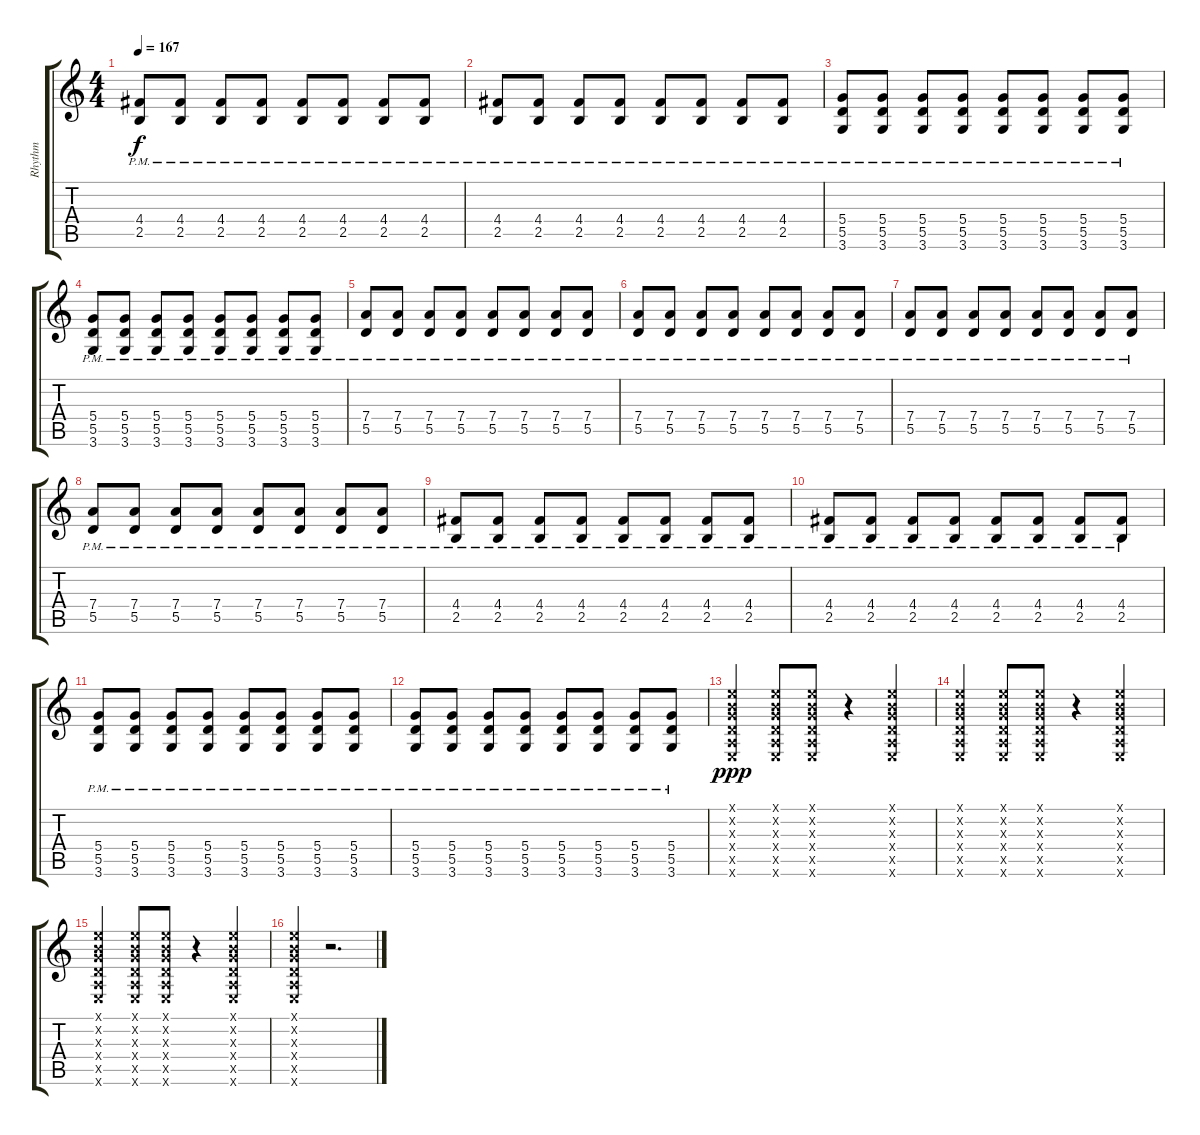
\track ("Rhythm" "Rhythm") {instrument distortionguitar}
\staff {score tabs}
\tuning (E4 B3 G3 D3 A2 E2) {hide}
\ts (4 4)
\tempo 167
\clef g2
\ks c
(4.4{pm} 2.5{pm}).8{dy f} (4.4{pm} 2.5{pm}).8 (4.4{pm} 2.5{pm}).8 (4.4{pm} 2.5{pm}).8 (4.4{pm} 2.5{pm}).8 (4.4{pm} 2.5{pm}).8 (4.4{pm} 2.5{pm}).8 (4.4{pm} 2.5{pm}).8 |
(4.4{pm} 2.5{pm}).8 (4.4{pm} 2.5{pm}).8 (4.4{pm} 2.5{pm}).8 (4.4{pm} 2.5{pm}).8 (4.4{pm} 2.5{pm}).8 (4.4{pm} 2.5{pm}).8 (4.4{pm} 2.5{pm}).8 (4.4{pm} 2.5{pm}).8 |
(5.4{pm} 5.5{pm} 3.6{pm}).8 (5.4{pm} 5.5{pm} 3.6{pm}).8 (5.4{pm} 5.5{pm} 3.6{pm}).8 (5.4{pm} 5.5{pm} 3.6{pm}).8 (5.4{pm} 5.5{pm} 3.6{pm}).8 (5.4{pm} 5.5{pm} 3.6{pm}).8 (5.4{pm} 5.5{pm} 3.6{pm}).8 (5.4{pm} 5.5{pm} 3.6{pm}).8 |
(5.4{pm} 5.5{pm} 3.6{pm}).8 (5.4{pm} 5.5{pm} 3.6{pm}).8 (5.4{pm} 5.5{pm} 3.6{pm}).8 (5.4{pm} 5.5{pm} 3.6{pm}).8 (5.4{pm} 5.5{pm} 3.6{pm}).8 (5.4{pm} 5.5{pm} 3.6{pm}).8 (5.4{pm} 5.5{pm} 3.6{pm}).8 (5.4{pm} 5.5{pm} 3.6{pm}).8 |
(7.4{pm} 5.5{pm}).8 (7.4{pm} 5.5{pm}).8 (7.4{pm} 5.5{pm}).8 (7.4{pm} 5.5{pm}).8 (7.4{pm} 5.5{pm}).8 (7.4{pm} 5.5{pm}).8 (7.4{pm} 5.5{pm}).8 (7.4{pm} 5.5{pm}).8 |
(7.4{pm} 5.5{pm}).8 (7.4{pm} 5.5{pm}).8 (7.4{pm} 5.5{pm}).8 (7.4{pm} 5.5{pm}).8 (7.4{pm} 5.5{pm}).8 (7.4{pm} 5.5{pm}).8 (7.4{pm} 5.5{pm}).8 (7.4{pm} 5.5{pm}).8 |
(7.4{pm} 5.5{pm}).8 (7.4{pm} 5.5{pm}).8 (7.4{pm} 5.5{pm}).8 (7.4{pm} 5.5{pm}).8 (7.4{pm} 5.5{pm}).8 (7.4{pm} 5.5{pm}).8 (7.4{pm} 5.5{pm}).8 (7.4{pm} 5.5{pm}).8 |
(7.4{pm} 5.5{pm}).8 (7.4{pm} 5.5{pm}).8 (7.4{pm} 5.5{pm}).8 (7.4{pm} 5.5{pm}).8 (7.4{pm} 5.5{pm}).8 (7.4{pm} 5.5{pm}).8 (7.4{pm} 5.5{pm}).8 (7.4{pm} 5.5{pm}).8 |
(4.4{pm} 2.5{pm}).8 (4.4{pm} 2.5{pm}).8 (4.4{pm} 2.5{pm}).8 (4.4{pm} 2.5{pm}).8 (4.4{pm} 2.5{pm}).8 (4.4{pm} 2.5{pm}).8 (4.4{pm} 2.5{pm}).8 (4.4{pm} 2.5{pm}).8 |
(4.4{pm} 2.5{pm}).8 (4.4{pm} 2.5{pm}).8 (4.4{pm} 2.5{pm}).8 (4.4{pm} 2.5{pm}).8 (4.4{pm} 2.5{pm}).8 (4.4{pm} 2.5{pm}).8 (4.4{pm} 2.5{pm}).8 (4.4{pm} 2.5{pm}).8 |
(5.4{pm} 5.5{pm} 3.6{pm}).8 (5.4{pm} 5.5{pm} 3.6{pm}).8 (5.4{pm} 5.5{pm} 3.6{pm}).8 (5.4{pm} 5.5{pm} 3.6{pm}).8 (5.4{pm} 5.5{pm} 3.6{pm}).8 (5.4{pm} 5.5{pm} 3.6{pm}).8 (5.4{pm} 5.5{pm} 3.6{pm}).8 (5.4{pm} 5.5{pm} 3.6{pm}).8 |
(5.4{pm} 5.5{pm} 3.6{pm}).8 (5.4{pm} 5.5{pm} 3.6{pm}).8 (5.4{pm} 5.5{pm} 3.6{pm}).8 (5.4{pm} 5.5{pm} 3.6{pm}).8 (5.4{pm} 5.5{pm} 3.6{pm}).8 (5.4{pm} 5.5{pm} 3.6{pm}).8 (5.4{pm} 5.5{pm} 3.6{pm}).8 (5.4{pm} 5.5{pm} 3.6{pm}).8 |
(0.1{x} 0.2{x} 0.3{x} 0.4{x} 0.5{x} 0.6{x}).4{dy ppp} (0.1{x} 0.2{x} 0.3{x} 0.4{x} 0.5{x} 0.6{x}).8 (0.1{x} 0.2{x} 0.3{x} 0.4{x} 0.5{x} 0.6{x}).8 r.4 (0.1{x} 0.2{x} 0.3{x} 0.4{x} 0.5{x} 0.6{x}).4 |
(0.1{x} 0.2{x} 0.3{x} 0.4{x} 0.5{x} 0.6{x}).4 (0.1{x} 0.2{x} 0.3{x} 0.4{x} 0.5{x} 0.6{x}).8 (0.1{x} 0.2{x} 0.3{x} 0.4{x} 0.5{x} 0.6{x}).8 r.4 (0.1{x} 0.2{x} 0.3{x} 0.4{x} 0.5{x} 0.6{x}).4 |
(0.1{x} 0.2{x} 0.3{x} 0.4{x} 0.5{x} 0.6{x}).4 (0.1{x} 0.2{x} 0.3{x} 0.4{x} 0.5{x} 0.6{x}).8 (0.1{x} 0.2{x} 0.3{x} 0.4{x} 0.5{x} 0.6{x}).8 r.4 (0.1{x} 0.2{x} 0.3{x} 0.4{x} 0.5{x} 0.6{x}).4 |
(0.1{x} 0.2{x} 0.3{x} 0.4{x} 0.5{x} 0.6{x}).4 r.2{d}
